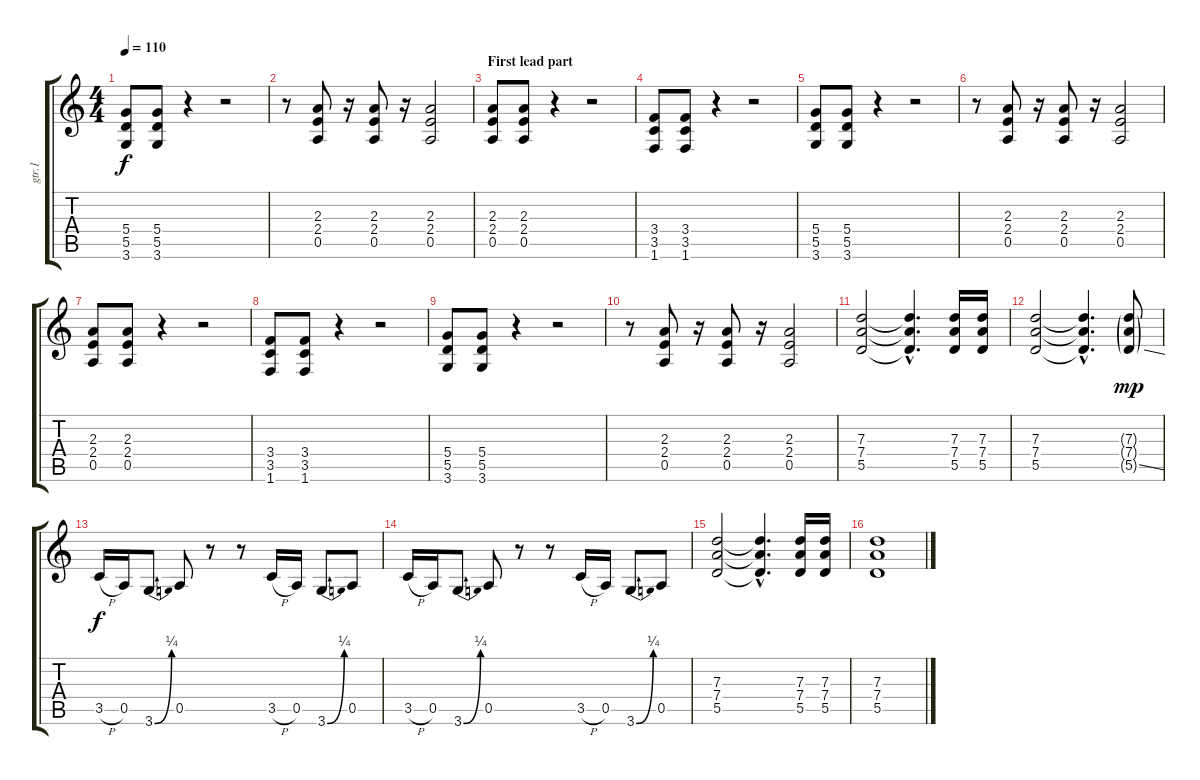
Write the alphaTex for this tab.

\track ("gtr.1" "gtr.1") {instrument overdrivenguitar}
\staff {score tabs}
\tuning (E4 B3 G3 D3 A2 E2) {hide}
\ts (4 4)
\tempo 110
\clef g2
\ks c
(5.4 5.5 3.6).8{dy f} (5.4 5.5 3.6).8 r.4 r.2 |
r.8 (2.3 2.4 0.5).8 r.16 (2.3 2.4 0.5).8 r.16 (2.3 2.4 0.5).2 |
\section ("" "First lead part")
(2.3 2.4 0.5).8 (2.3 2.4 0.5).8 r.4 r.2 |
(3.4 3.5 1.6).8 (3.4 3.5 1.6).8 r.4 r.2 |
(5.4 5.5 3.6).8 (5.4 5.5 3.6).8 r.4 r.2 |
r.8 (2.3 2.4 0.5).8 r.16 (2.3 2.4 0.5).8 r.16 (2.3 2.4 0.5).2 |
(2.3 2.4 0.5).8 (2.3 2.4 0.5).8 r.4 r.2 |
(3.4 3.5 1.6).8 (3.4 3.5 1.6).8 r.4 r.2 |
(5.4 5.5 3.6).8 (5.4 5.5 3.6).8 r.4 r.2 |
r.8 (2.3 2.4 0.5).8 r.16 (2.3 2.4 0.5).8 r.16 (2.3 2.4 0.5).2 |
(7.3 7.4 5.5).2 (7.3{hac t} 7.4{hac t} 5.5{hac t}).4{d} (7.3 7.4 5.5).16 (7.3 7.4 5.5).16 |
(7.3 7.4 5.5).2 (7.3{hac t} 7.4{hac t} 5.5{hac t}).4{d} (7.3{g} 7.4{g} 5.5{ss g}).8{dy mp} |
3.5{h}.16{dy f} 0.5.16 3.6{be (bend 0 0 60 1)}.8 0.5.8 r.8 r.8 3.5{h}.16 0.5.16 3.6{be (bend 0 0 60 1)}.8 0.5.8 |
3.5{h}.16 0.5.16 3.6{be (bend 0 0 60 1)}.8 0.5.8 r.8 r.8 3.5{h}.16 0.5.16 3.6{be (bend 0 0 60 1)}.8 0.5.8 |
(7.3 7.4 5.5).2 (7.3{hac t} 7.4{hac t} 5.5{hac t}).4{d} (7.3 7.4 5.5).16 (7.3 7.4 5.5).16 |
(7.3 7.4 5.5).1
